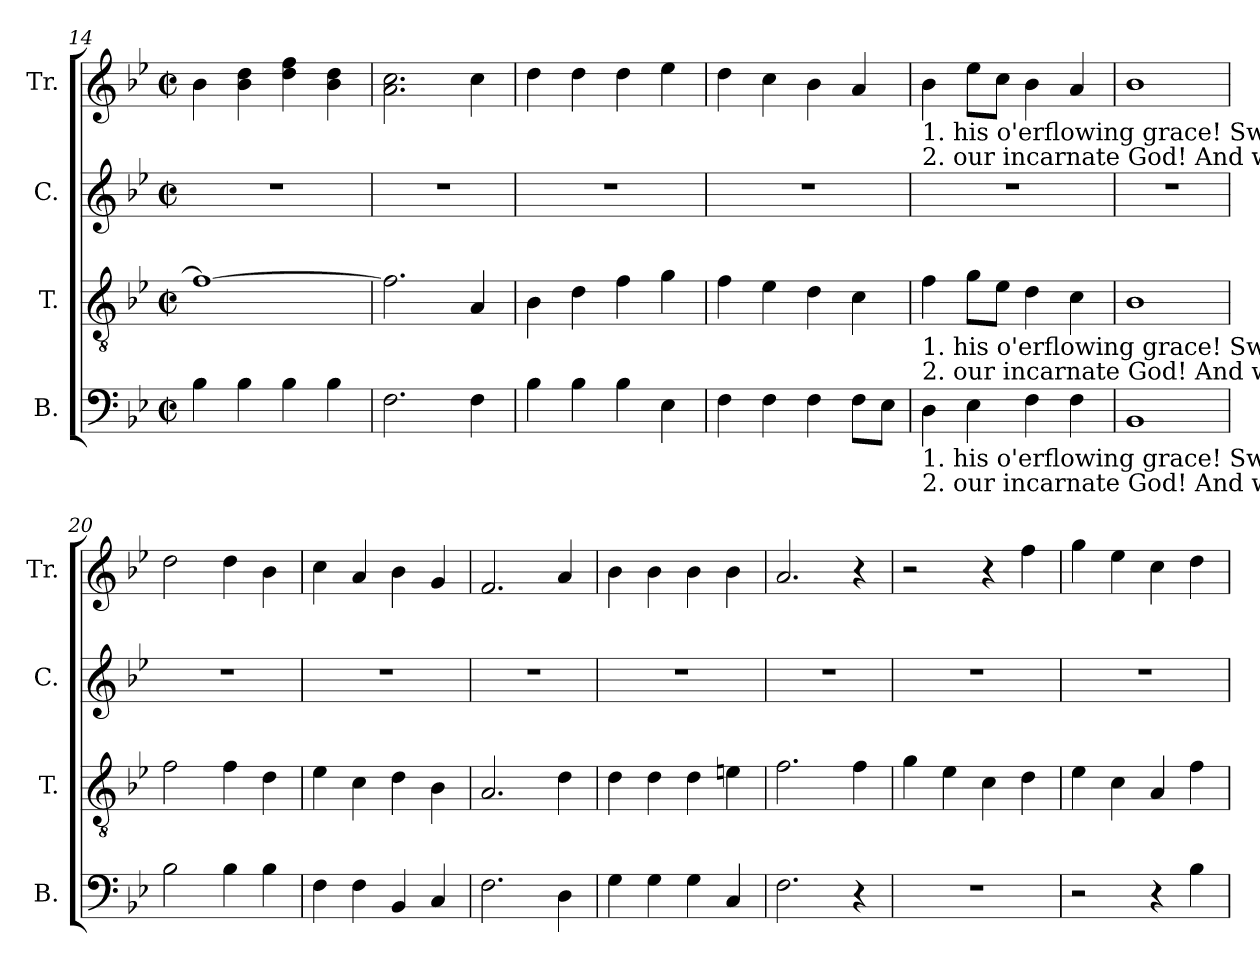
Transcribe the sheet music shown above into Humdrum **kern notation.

**kern	**kern	**kern	**kern
*part4	*part3	*part2	*part1
*staff4	*staff3	*staff2	*staff1
*I"B.	*I"T.	*I"C.	*I"Tr.
*I'B.	*I'T.	*I'C.	*I'Tr.
*clefF4	*clefGv2	*clefG2	*clefG2
*k[b-e-]	*k[b-e-]	*k[b-e-]	*k[b-e-]
*M2/2	*M2/2	*M2/2	*M2/2
*met(c|)	*met(c|)	*met(c|)	*met(c|)
=14	=14	=14	=14
4B-\	1f_	1r	4b-\
4B-\	.	.	4b-\ 4dd\
4B-\	.	.	4dd\ 4ff\
4B-\	.	.	4b-\ 4dd\
=15	=15	=15	=15
2.F\	2.f\]	1r	2.a\ 2.cc\
4F\	4A/	.	4cc\
=16	=16	=16	=16
4B-\	4B-\	1r	4dd\
4B-\	4d\	.	4dd\
4B-\	4f\	.	4dd\
4E-\	4g\	.	4ee-\
=17	=17	=17	=17
4F\	4f\	1r	4dd\
4F\	4e-\	.	4cc\
4F\	4d\	.	4b-\
8F\L	4c\	.	4a/
8E-\J	.	.	.
!!LO:LB:g=z
=18	=18	=18	=18
!	!	!	!LO:TX:b:t=1. his o'erflowing  grace!   Sweet   majesty  and  awful  love   Sit  smiling  on  his   brow;                          And  all the glorious,  all the glorious ranks above
!	!	!	!LO:TX:b:t=2. our incarnate    God!  And while our faith enjoys this sight,  We long to leave our clay,                          And  wish  thy  fiery,  wish thy fiery chariots, Lord,
!	!LO:TX:b:t=1.  his o'erflowing grace!   Sweet  majesty and  awful   love    Sit  smiling  on  his   brow;   And all the glorious ranks above, And all the glorious ranks above	!	!
!	!LO:TX:b:t=2.  our incarnate    God!  And while our faith enjoys this sight,  We long to leave our clay,  And wish thy fiery chariots, Lord, And wish thy fierychariots, Lord,	!	!
!LO:TX:b:t=1.  his  o'erflowing   grace!    Sweet  majesty and  awful love     Sit  smiling  on  his   brow;                                                     And all the glorious ranks above At	!	!	!
!LO:TX:b:t=2.  our incarnate       God!  And while our faith enjoys this sight,  We long to leave our clay,                                                    And wish thy fiery chariots, Lord, To	!	!	!
4D\	4f\	1r	4b-\
4E-\	8g\L	.	8ee-\L
.	8e-\J	.	8cc\J
4F\	4d\	.	4b-\
4F\	4c\	.	4a/
=19	=19	=19	=19
1BB-	1B-	1r	1b-
=20	=20	=20	=20
2B-\	2f\	1r	2dd\
4B-\	4f\	.	4dd\
4B-\	4d\	.	4b-\
=21	=21	=21	=21
4F\	4e-\	1r	4cc\
4F\	4c\	.	4a/
4BB-/	4d\	.	4b-\
4C/	4B-\	.	4g/
=22	=22	=22	=22
2.F\	2.A/	1r	2.f/
4D\	4d\	.	4a/
=23	=23	=23	=23
4G\	4d\	1r	4b-\
4G\	4d\	.	4b-\
4G\	4d\	.	4b-\
4C/	4en\	.	4b-\
=24	=24	=24	=24
2.F\	2.f\	1r	2.a/
4r	4f\	.	4r
=25	=25	=25	=25
1r	4g\	1r	2r
.	4e-\	.	.
.	4c\	.	4r
.	4d\	.	4ff\
=26	=26	=26	=26
2r	4e-\	1r	4gg\
.	4c\	.	4ee-\
4r	4A/	.	4cc\
4B-\	4f\	.	4dd\
=	=	=	=
*-	*-	*-	*-
